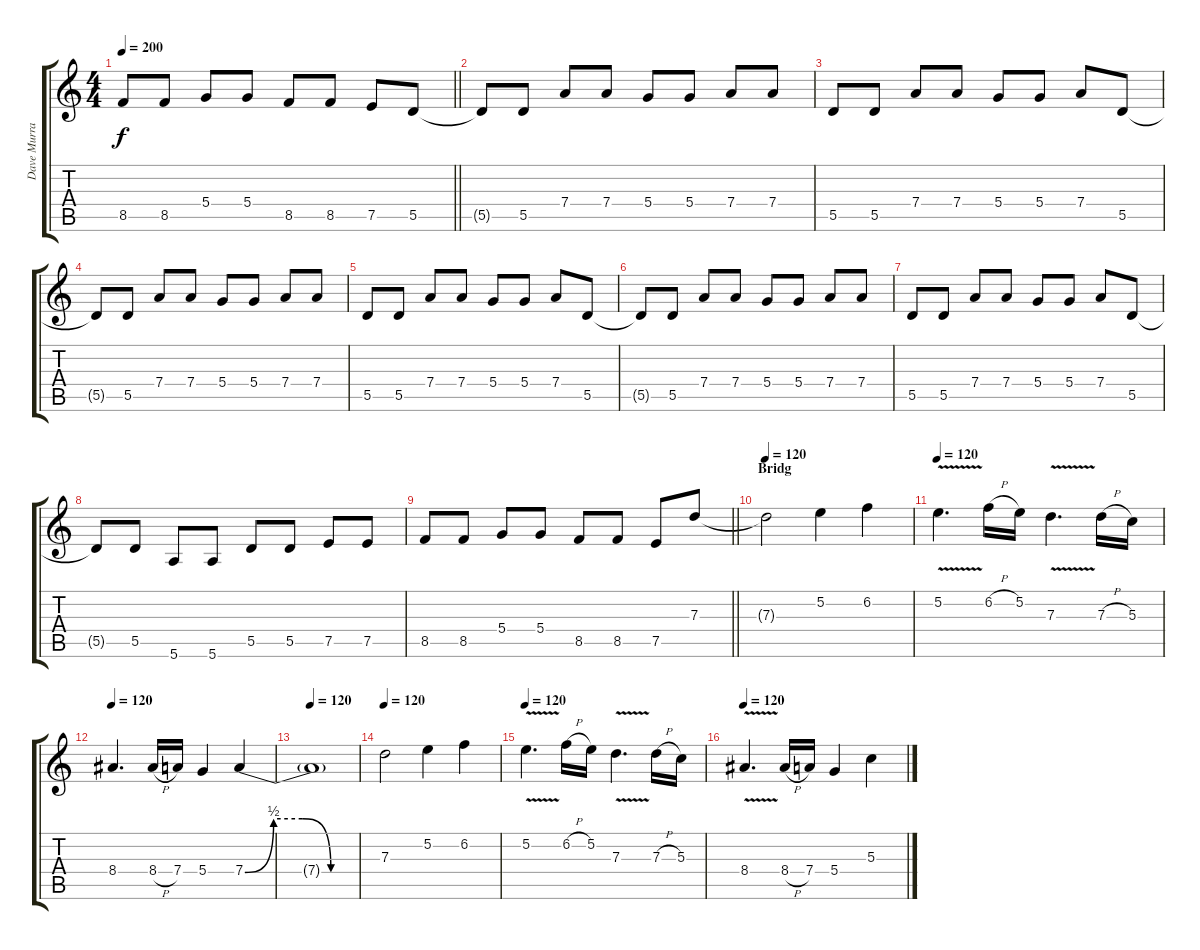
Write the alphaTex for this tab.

\track ("Dave Murray" "Dave Murra") {instrument distortionguitar}
\staff {score tabs}
\tuning (E4 B3 G3 D3 A2 E2) {hide}
\ts (4 4)
\tempo 200
\clef g2
\barLineRight lightlight
\ks c
8.5.8{dy f} 8.5.8 5.4.8 5.4.8 8.5.8 8.5.8 7.5.8 5.5.8 |
5.5{t}.8 5.5.8 7.4.8 7.4.8 5.4.8 5.4.8 7.4.8 7.4.8 |
5.5.8 5.5.8 7.4.8 7.4.8 5.4.8 5.4.8 7.4.8 5.5.8 |
5.5{t}.8 5.5.8 7.4.8 7.4.8 5.4.8 5.4.8 7.4.8 7.4.8 |
5.5.8 5.5.8 7.4.8 7.4.8 5.4.8 5.4.8 7.4.8 5.5.8 |
5.5{t}.8 5.5.8 7.4.8 7.4.8 5.4.8 5.4.8 7.4.8 7.4.8 |
5.5.8 5.5.8 7.4.8 7.4.8 5.4.8 5.4.8 7.4.8 5.5.8 |
5.5{t}.8 5.5.8 5.6.8 5.6.8 5.5.8 5.5.8 7.5.8 7.5.8 |
\barLineRight lightlight
8.5.8 8.5.8 5.4.8 5.4.8 8.5.8 8.5.8 7.5.8 7.3.8 |
\section ("" "Bridg")
\tempo 120
7.3{t}.2 5.2.4 6.2.4 |
\tempo 120
5.2{v}.4{d} 6.2{h}.16 5.2.16 7.3{v}.4{d} 7.3{h}.16 5.3.16 |
\tempo 120
8.4.4{d} 8.4{h}.16 7.4.16 5.4.4 7.4{be (custom 0 0 15 2 30 2 45 0 60 0)}.4 |
\tempo 120
7.4{t}.1 |
\tempo 120
7.3.2 5.2.4 6.2.4 |
\tempo 120
5.2{v}.4{d} 6.2{h}.16 5.2.16 7.3{v}.4{d} 7.3{h}.16 5.3.16 |
\tempo 120
8.4{v}.4{d} 8.4{h}.16 7.4.16 5.4.4 5.3.4
